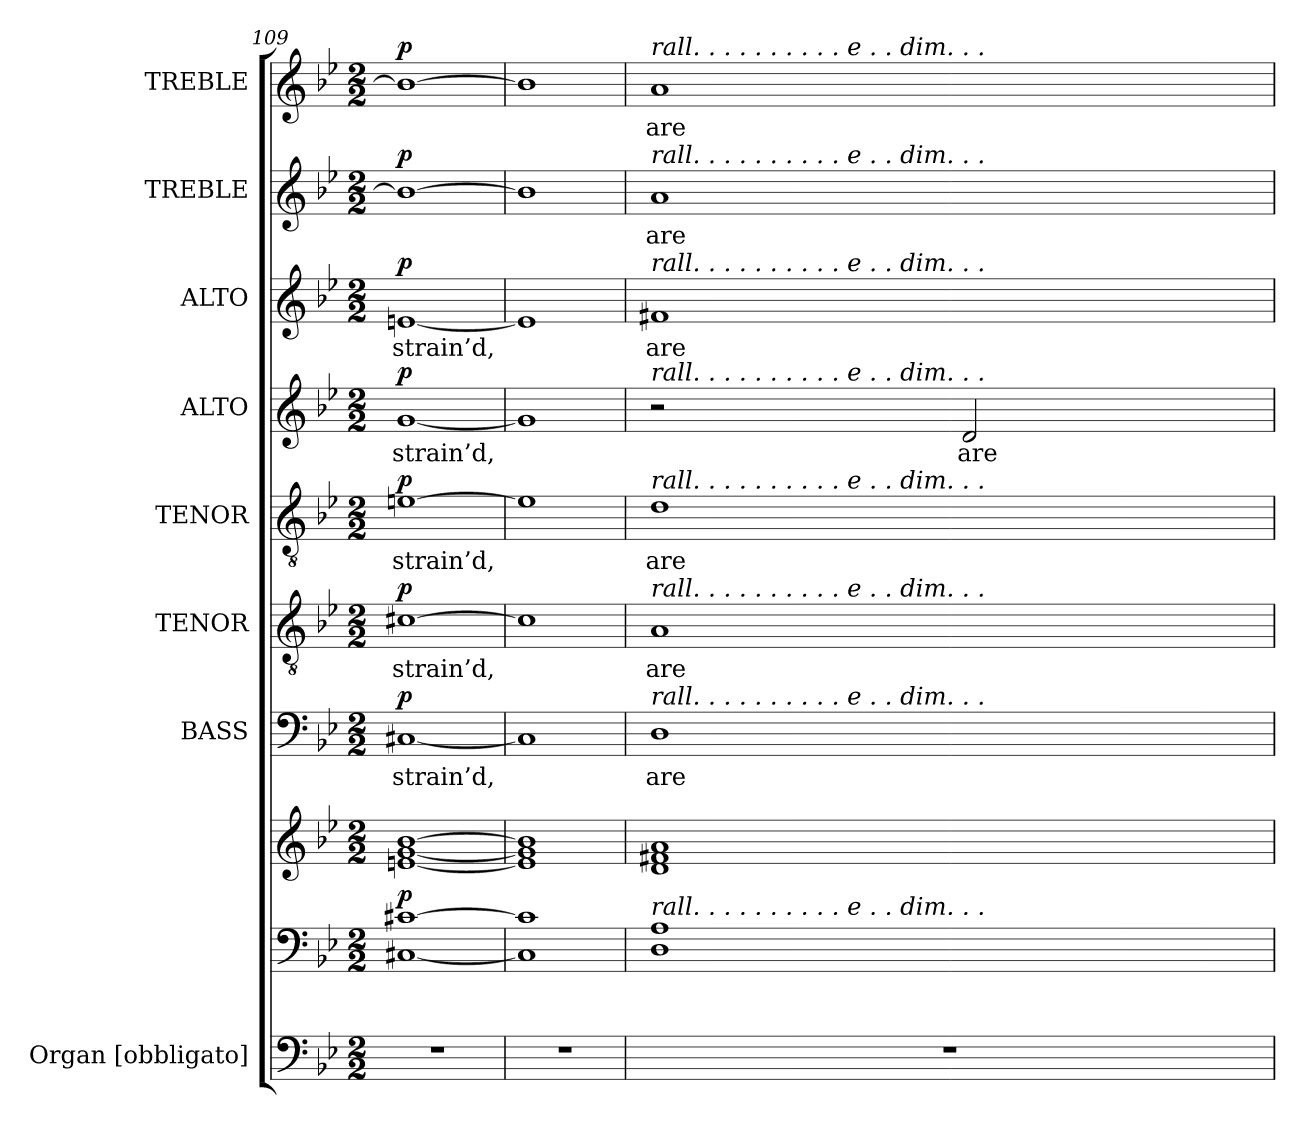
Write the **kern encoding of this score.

**kern	**kern	**kern	**dynam	**kern	**text	**dynam	**kern	**text	**dynam	**kern	**text	**dynam	**kern	**text	**dynam	**kern	**text	**dynam	**kern	**text	**dynam	**kern	**text	**dynam
*part8	*part8	*part8	*part8	*part7	*part7	*part7	*part6	*part6	*part6	*part5	*part5	*part5	*part4	*part4	*part4	*part3	*part3	*part3	*part2	*part2	*part2	*part1	*part1	*part1
*staff10	*staff9	*staff8	*staff8/9/10	*staff7	*staff7	*staff7	*staff6	*staff6	*staff6	*staff5	*staff5	*staff5	*staff4	*staff4	*staff4	*staff3	*staff3	*staff3	*staff2	*staff2	*staff2	*staff1	*staff1	*staff1
*I"Organ [obbligato]	*	*	*	*I"BASS	*	*	*I"TENOR	*	*	*I"TENOR	*	*	*I"ALTO	*	*	*I"ALTO	*	*	*I"TREBLE	*	*	*I"TREBLE	*	*
*clefF4	*clefF4	*clefG2	*	*clefF4	*	*	*clefGv2	*	*	*clefGv2	*	*	*clefG2	*	*	*clefG2	*	*	*clefG2	*	*	*clefG2	*	*
*	*	*	*	*	*	*	*ITrd7c12	*	*	*ITrd7c12	*	*	*	*	*	*	*	*	*	*	*	*	*	*
*k[b-e-]	*k[b-e-]	*k[b-e-]	*	*k[b-e-]	*	*	*k[b-e-]	*	*	*k[b-e-]	*	*	*k[b-e-]	*	*	*k[b-e-]	*	*	*k[b-e-]	*	*	*k[b-e-]	*	*
*B-:	*B-:	*B-:	*	*B-:	*	*	*B-:	*	*	*B-:	*	*	*B-:	*	*	*B-:	*	*	*B-:	*	*	*B-:	*	*
*M2/2	*M2/2	*M2/2	*	*M2/2	*	*	*M2/2	*	*	*M2/2	*	*	*M2/2	*	*	*M2/2	*	*	*M2/2	*	*	*M2/2	*	*
=109	=109	=109	=109	=109	=109	=109	=109	=109	=109	=109	=109	=109	=109	=109	=109	=109	=109	=109	=109	=109	=109	=109	=109	=109
*	*^	*	*	*	*	*	*	*	*	*	*	*	*	*	*	*	*	*	*	*	*	*	*	*
!	!	!	!	!	!	!LO:LY:b:color=#000000	!	!	!	!	!	!	!	!	!	!	!	!	!	!	!	!	!	!	!
!	!	!	!	!	!	!	!	!	!LO:LY:b:color=#000000	!	!	!	!	!	!	!	!	!	!	!	!	!	!	!	!
!	!	!	!	!	!	!	!	!	!	!	!	!LO:LY:b:color=#000000	!	!	!	!	!	!	!	!	!	!	!	!	!
!	!	!	!	!	!	!	!	!	!	!	!	!	!	!	!LO:LY:b:color=#000000	!	!	!	!	!	!	!	!	!	!
!	!	!	!	!	!	!	!	!	!	!	!	!	!	!	!	!	!	!LO:LY:b:color=#000000	!	!	!	!	!	!	!
1r	[1c#Xi	[1C#Xi	[1eni [1gi [1b-i	p	[1C#Xi	-strain’d,	p	[1C#Xi	-strain’d,	p	[1Eni	-strain’d,	p	[1gi	-strain’d,	p	[1eni	-strain’d,	p	1b-i_	.	p	1b-i_	.	p
=110	=110	=110	=110	=110	=110	=110	=110	=110	=110	=110	=110	=110	=110	=110	=110	=110	=110	=110	=110	=110	=110	=110	=110	=110	=110
1r	1c#i]	1C#i]	1ei] 1gi] 1b-i]	.	1C#i]	.	.	1C#i]	.	.	1Ei]	.	.	1gi]	.	.	1ei]	.	.	1b-i]	.	.	1b-i]	.	.
=111	=111	=111	=111	=111	=111	=111	=111	=111	=111	=111	=111	=111	=111	=111	=111	=111	=111	=111	=111	=111	=111	=111	=111	=111	=111
!	!	!	!	!	!	!LO:LY:b:color=#000000	!	!	!	!	!	!	!	!	!	!	!	!	!	!	!	!	!	!	!
!	!	!	!	!	!	!	!	!	!LO:LY:b:color=#000000	!	!	!	!	!	!	!	!	!	!	!	!	!	!	!	!
!	!	!	!	!	!	!	!	!	!	!	!	!LO:LY:b:color=#000000	!	!	!	!	!	!	!	!	!	!	!	!	!
!	!	!	!	!	!	!	!	!	!	!	!	!	!	!	!	!	!	!LO:LY:b:color=#000000	!	!	!	!	!	!	!
!	!	!	!	!	!	!	!	!	!	!	!	!	!	!	!	!	!	!	!	!	!LO:LY:b:color=#000000	!	!	!	!
!	!	!	!	!	!	!	!	!	!	!	!	!	!	!	!	!	!	!	!	!	!	!	!LO:TX:a:i:t=rall.    .    .    .    .    .    .    .    .    .    e    .     .    dim.    .    .	!	!
!	!	!	!	!	!	!	!	!	!	!	!	!	!	!	!	!	!	!	!	!LO:TX:a:i:t=rall.    .    .    .    .    .    .    .    .    .    e    .     .    dim.    .    .	!	!	!	!	!
!	!	!	!	!	!	!	!	!	!	!	!	!	!	!	!	!	!LO:TX:a:i:t=rall.    .    .    .    .    .    .    .    .    .    e    .     .    dim.    .    .	!	!	!	!	!	!	!	!
!	!	!	!	!	!	!	!	!	!	!	!	!	!	!LO:TX:a:i:t=rall.    .    .    .    .    .    .    .    .    .    e    .     .    dim.    .    .	!	!	!	!	!	!	!	!	!	!	!
!	!	!	!	!	!	!	!	!	!	!	!LO:TX:a:i:t=rall.    .    .    .    .    .    .    .    .    .    e    .     .    dim.    .    .	!	!	!	!	!	!	!	!	!	!	!	!	!	!
!	!	!	!	!	!	!	!	!LO:TX:a:i:t=rall.    .    .    .    .    .    .    .    .    .    e    .     .    dim.    .    .	!	!	!	!	!	!	!	!	!	!	!	!	!	!	!	!	!
!	!	!	!	!	!LO:TX:a:i:t=rall.    .    .    .    .    .    .    .    .    .    e    .     .    dim.    .    .	!	!	!	!	!	!	!	!	!	!	!	!	!	!	!	!	!	!	!	!
!	!LO:TX:a:i:t=rall.    .    .    .    .    .    .    .    .    .    e    .     .    dim.    .    .	!	!	!	!	!	!	!	!	!	!	!	!	!	!	!	!	!	!	!	!	!	!	!	!
!	!	!	!	!	!	!	!	!	!	!	!	!	!	!	!	!	!	!	!	!	!	!	!	!LO:LY:b:color=#000000	!
1r	1Ai	1Di	1di 1f#Xi 1ai	.	1Di	are	.	1AAi	are	.	1Di	are	.	2r	.	.	1f#Xi	are	.	1ai	are	.	1ai	are	.
!	!	!	!	!	!	!	!	!	!	!	!	!	!	!	!LO:LY:b:color=#000000	!	!	!	!	!	!	!	!	!	!
.	.	.	.	.	.	.	.	.	.	.	.	.	.	2di/	are	.	.	.	.	.	.	.	.	.	.
*	*v	*v	*	*	*	*	*	*	*	*	*	*	*	*	*	*	*	*	*	*	*	*	*	*	*
=	=	=	=	=	=	=	=	=	=	=	=	=	=	=	=	=	=	=	=	=	=	=	=	=
*-	*-	*-	*-	*-	*-	*-	*-	*-	*-	*-	*-	*-	*-	*-	*-	*-	*-	*-	*-	*-	*-	*-	*-	*-
